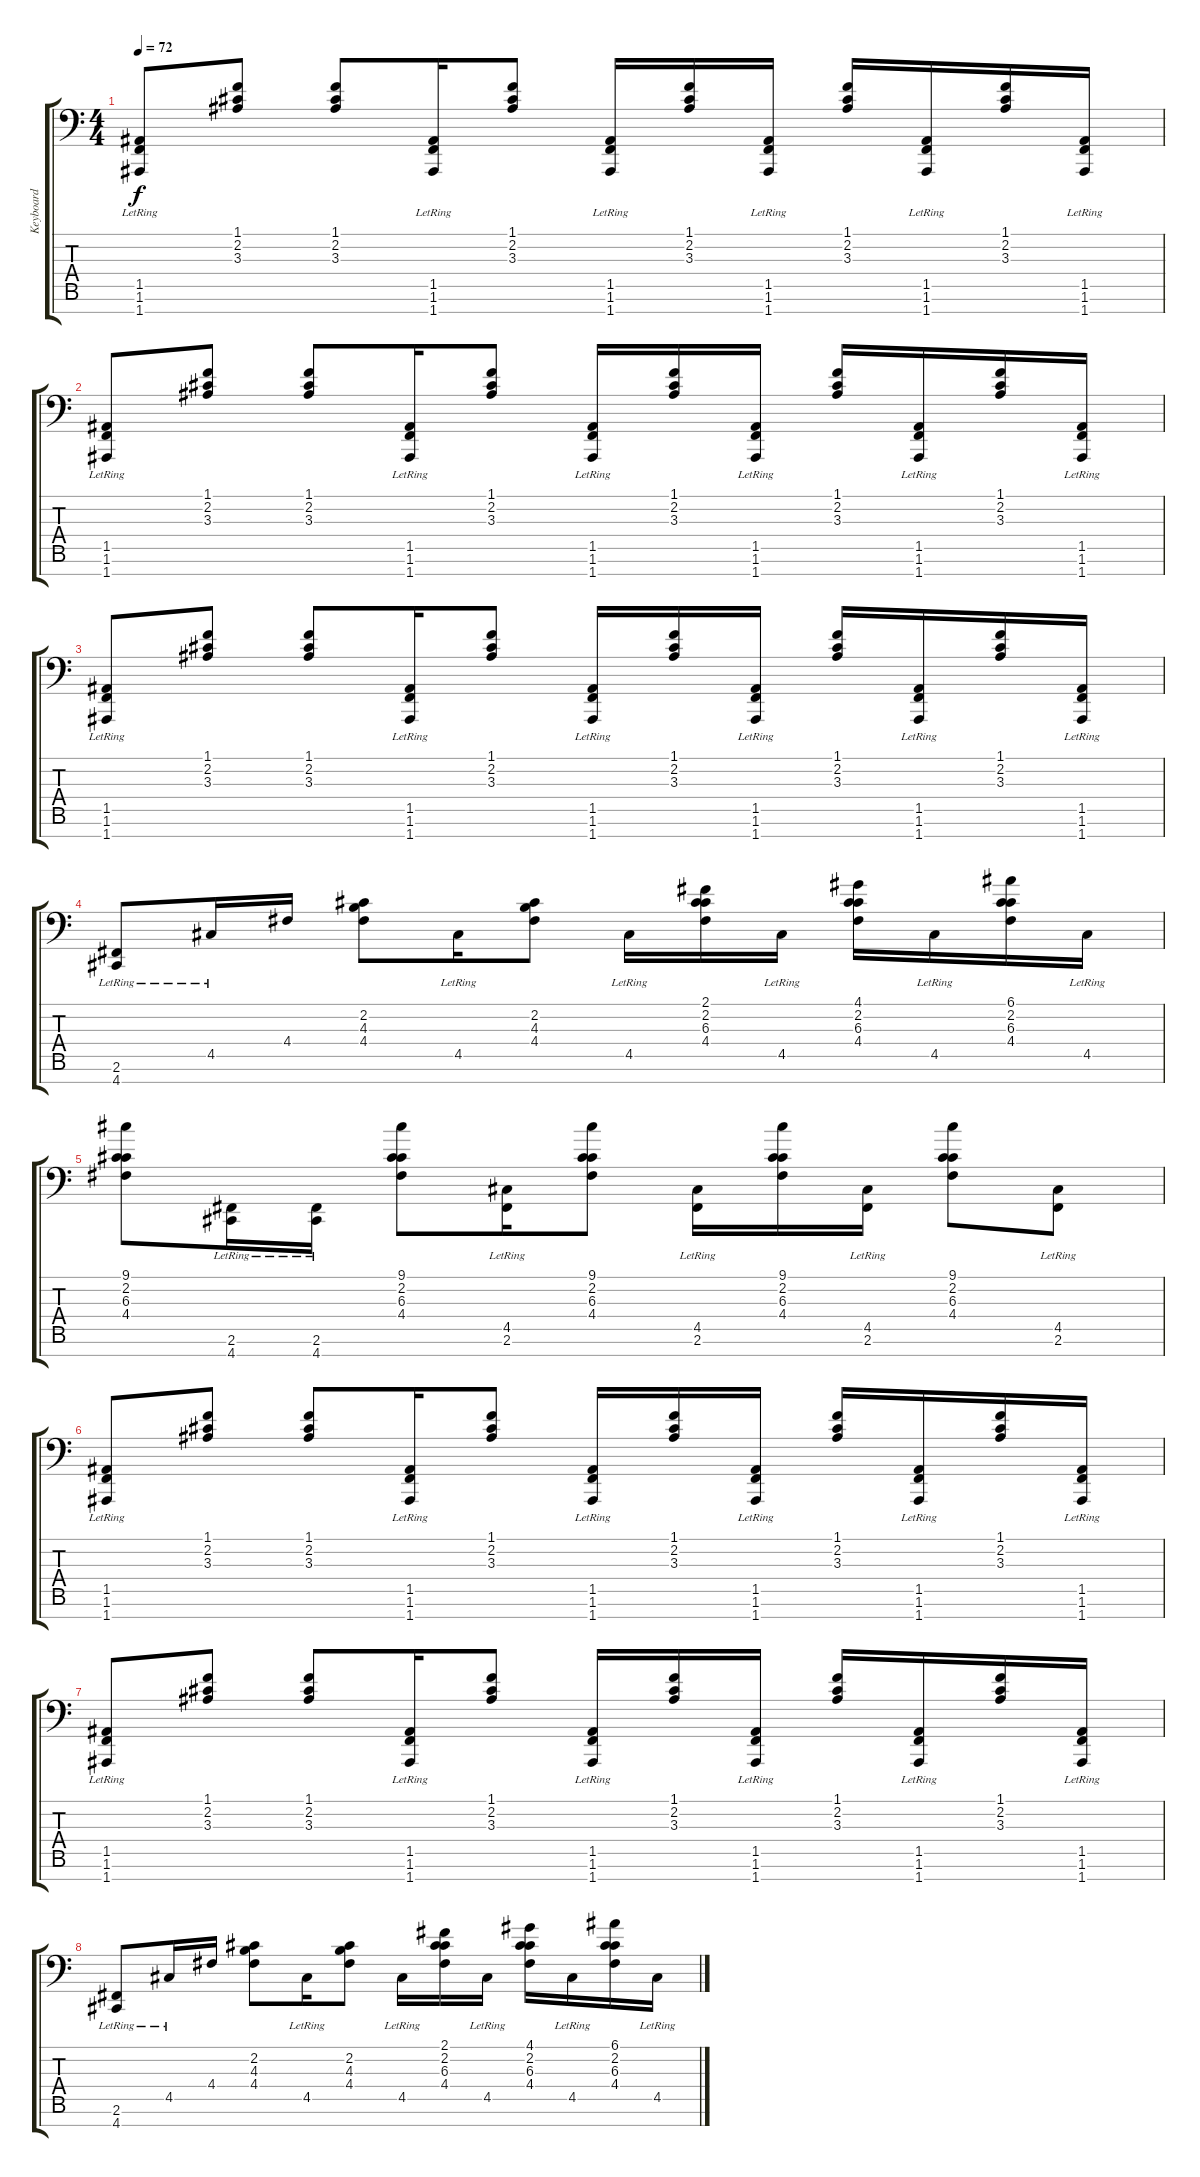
\track ("Keyboard" "Keyboard") {instrument acousticgrandpiano}
\staff {score tabs}
\tuning (E4 B3 G3 D3 A2 E2 A1) {hide}
\ts (4 4)
\tempo 72
\clef f4
\ks c
(1.5{lr} 1.6{lr} 1.7{lr}).8{dy f} (1.1 2.2 3.3).8 (1.1 2.2 3.3).8 (1.5{lr} 1.6{lr} 1.7{lr}).16 (1.1 2.2 3.3).8 (1.5{lr} 1.6{lr} 1.7{lr}).16 (1.1 2.2 3.3).16 (1.5{lr} 1.6{lr} 1.7{lr}).16 (1.1 2.2 3.3).16 (1.5{lr} 1.6{lr} 1.7{lr}).16 (1.1 2.2 3.3).16 (1.5{lr} 1.6{lr} 1.7{lr}).16 |
(1.5{lr} 1.6{lr} 1.7{lr}).8 (1.1 2.2 3.3).8 (1.1 2.2 3.3).8 (1.5{lr} 1.6{lr} 1.7{lr}).16 (1.1 2.2 3.3).8 (1.5{lr} 1.6{lr} 1.7{lr}).16 (1.1 2.2 3.3).16 (1.5{lr} 1.6{lr} 1.7{lr}).16 (1.1 2.2 3.3).16 (1.5{lr} 1.6{lr} 1.7{lr}).16 (1.1 2.2 3.3).16 (1.5{lr} 1.6{lr} 1.7{lr}).16 |
(1.5{lr} 1.6{lr} 1.7{lr}).8 (1.1 2.2 3.3).8 (1.1 2.2 3.3).8 (1.5{lr} 1.6{lr} 1.7{lr}).16 (1.1 2.2 3.3).8 (1.5{lr} 1.6{lr} 1.7{lr}).16 (1.1 2.2 3.3).16 (1.5{lr} 1.6{lr} 1.7{lr}).16 (1.1 2.2 3.3).16 (1.5{lr} 1.6{lr} 1.7{lr}).16 (1.1 2.2 3.3).16 (1.5{lr} 1.6{lr} 1.7{lr}).16 |
(2.6{lr} 4.7{lr}).8 4.5{lr}.16 4.4.16 (2.2 4.3 4.4).8 4.5{lr}.16 (2.2 4.3 4.4).8 4.5{lr}.16 (2.1 2.2 6.3 4.4).16 4.5{lr}.16 (4.1 2.2 6.3 4.4).16 4.5{lr}.16 (6.1 2.2 6.3 4.4).16 4.5{lr}.16 |
(9.1 2.2 6.3 4.4).8 (2.6{lr} 4.7{lr}).16 (2.6{lr} 4.7{lr}).16 (9.1 2.2 6.3 4.4).8 (4.5{lr} 2.6{lr}).16 (9.1 2.2 6.3 4.4).8 (4.5{lr} 2.6{lr}).16 (9.1 2.2 6.3 4.4).16 (4.5{lr} 2.6{lr}).16 (9.1 2.2 6.3 4.4).8 (4.5{lr} 2.6{lr}).8 |
(1.5{lr} 1.6{lr} 1.7{lr}).8 (1.1 2.2 3.3).8 (1.1 2.2 3.3).8 (1.5{lr} 1.6{lr} 1.7{lr}).16 (1.1 2.2 3.3).8 (1.5{lr} 1.6{lr} 1.7{lr}).16 (1.1 2.2 3.3).16 (1.5{lr} 1.6{lr} 1.7{lr}).16 (1.1 2.2 3.3).16 (1.5{lr} 1.6{lr} 1.7{lr}).16 (1.1 2.2 3.3).16 (1.5{lr} 1.6{lr} 1.7{lr}).16 |
(1.5{lr} 1.6{lr} 1.7{lr}).8 (1.1 2.2 3.3).8 (1.1 2.2 3.3).8 (1.5{lr} 1.6{lr} 1.7{lr}).16 (1.1 2.2 3.3).8 (1.5{lr} 1.6{lr} 1.7{lr}).16 (1.1 2.2 3.3).16 (1.5{lr} 1.6{lr} 1.7{lr}).16 (1.1 2.2 3.3).16 (1.5{lr} 1.6{lr} 1.7{lr}).16 (1.1 2.2 3.3).16 (1.5{lr} 1.6{lr} 1.7{lr}).16 |
(2.6{lr} 4.7{lr}).8 4.5{lr}.16 4.4.16 (2.2 4.3 4.4).8 4.5{lr}.16 (2.2 4.3 4.4).8 4.5{lr}.16 (2.1 2.2 6.3 4.4).16 4.5{lr}.16 (4.1 2.2 6.3 4.4).16 4.5{lr}.16 (6.1 2.2 6.3 4.4).16 4.5{lr}.16
